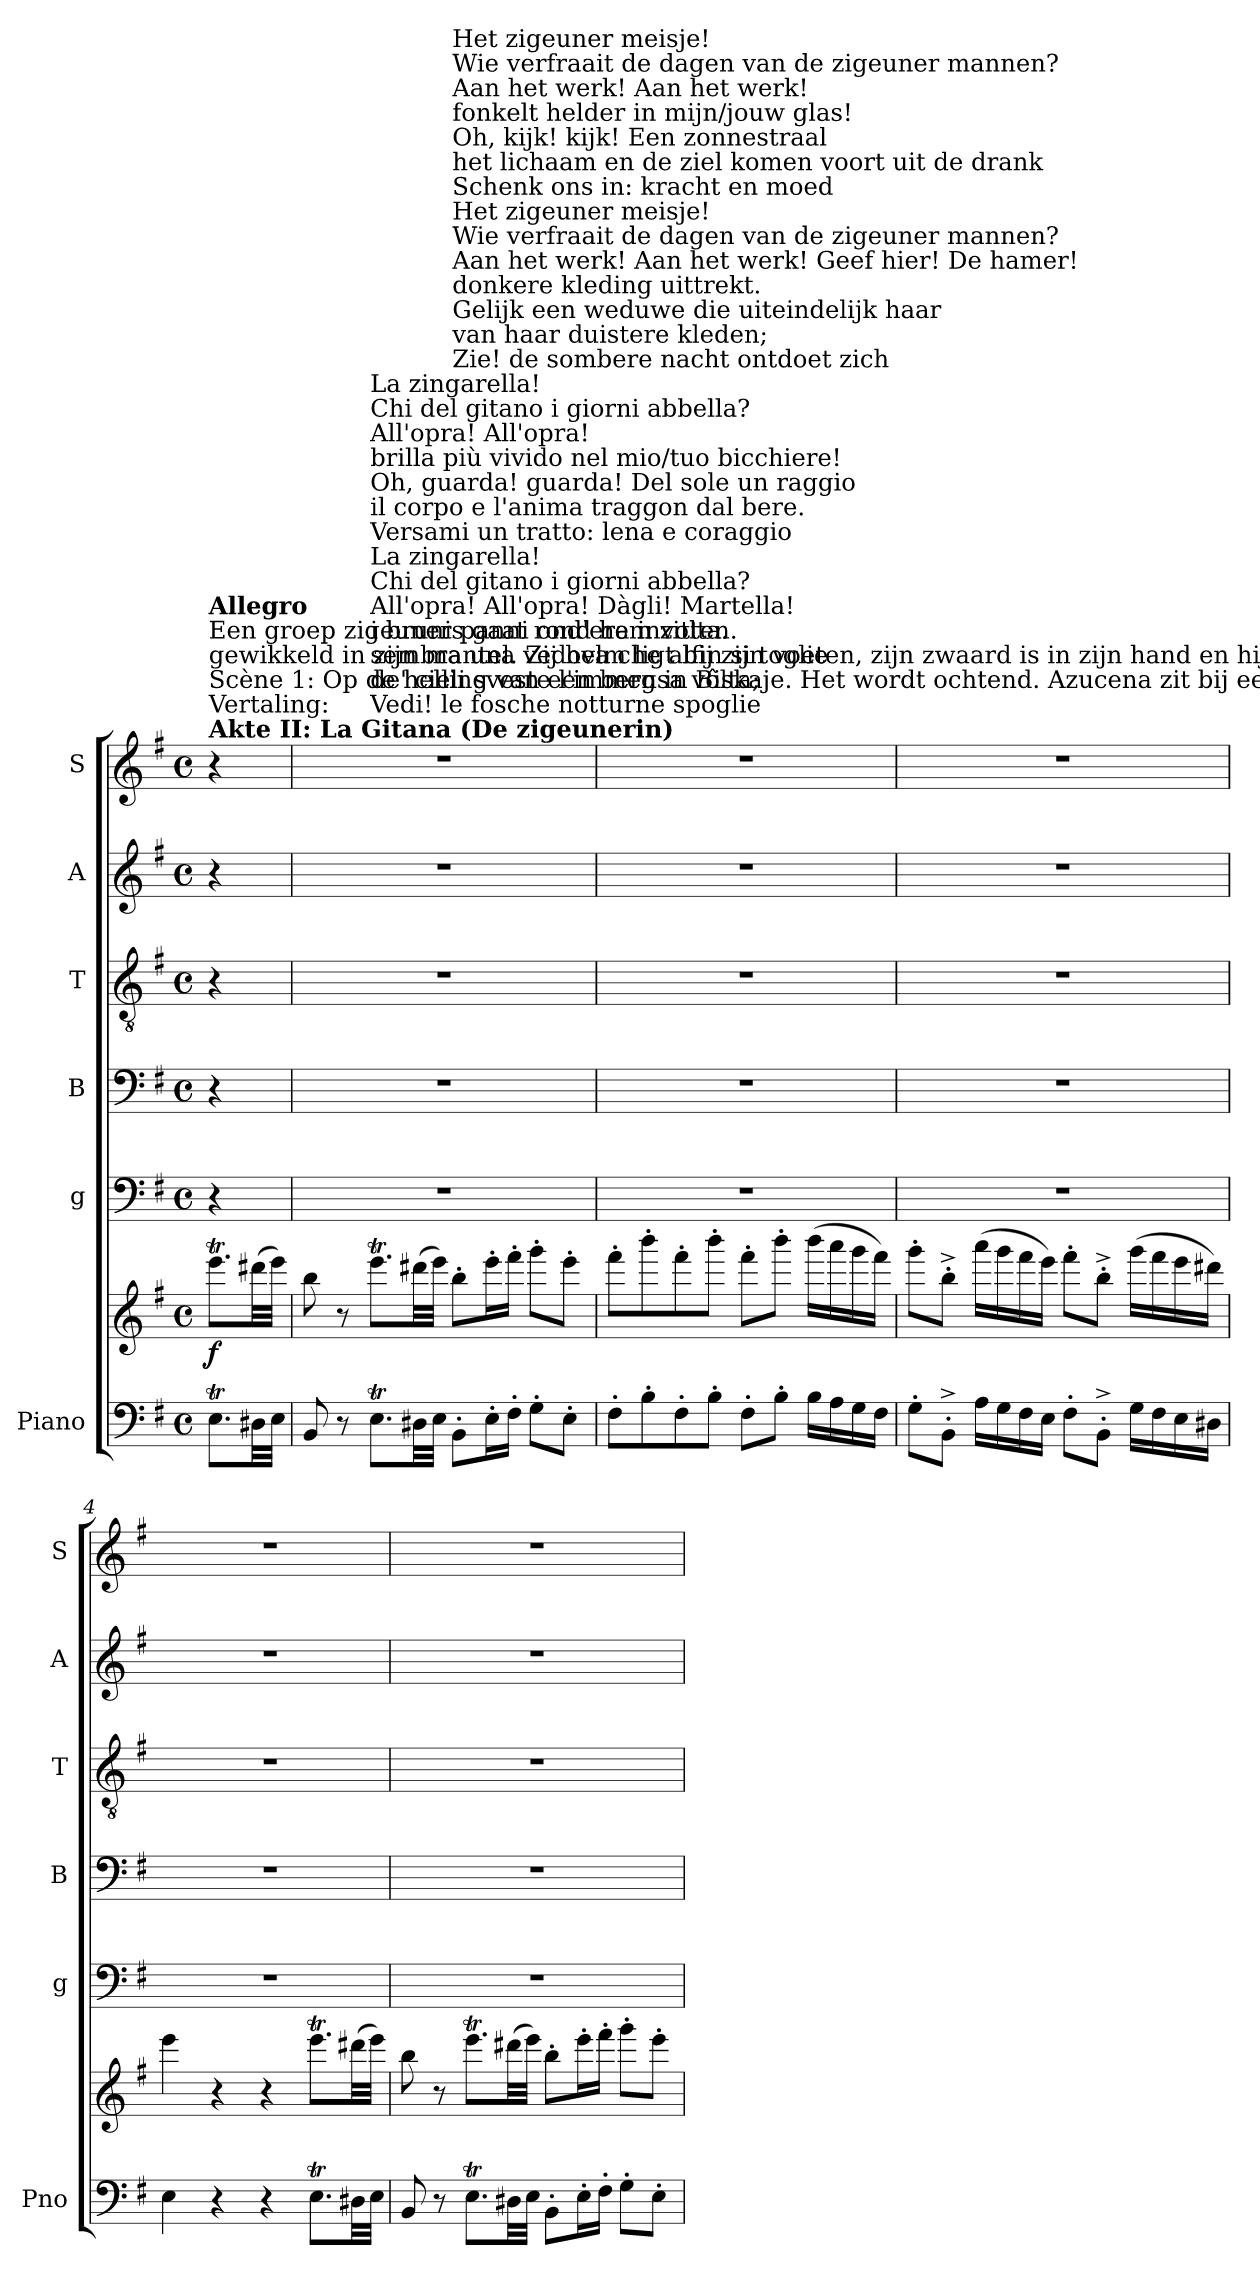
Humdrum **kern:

**kern	**kern	**dynam	**kern	**kern	**kern	**kern	**kern
*part6	*part6	*part6	*part5	*part4	*part3	*part2	*part1
*staff7	*staff6	*staff6/7	*staff5	*staff4	*staff3	*staff2	*staff1
*I"Piano	*	*	*I"g	*I"B	*I"T	*I"A	*I"S
*I'Pno	*	*	*I'g	*I'B	*I'T	*I'A	*I'S
*clefF4	*clefG2	*	*clefF4	*clefF4	*clefGv2	*clefG2	*clefG2
*k[f#]	*k[f#]	*	*k[f#]	*k[f#]	*k[f#]	*k[f#]	*k[f#]
*M4/4	*M4/4	*	*M4/4	*M4/4	*M4/4	*M4/4	*M4/4
*met(c)	*met(c)	*	*met(c)	*met(c)	*met(c)	*met(c)	*met(c)
*MM138	*MM138	*	*MM138	*MM138	*MM138	*MM138	*MM138
=	=	=	=	=	=	=	=
!	!	!	!	!	!	!	!LO:TX:B:t=Akte II&colon; La Gitana (De zigeunerin)
!	!	!	!	!	!	!	!LO:TX:t=Vertaling&colon;
!	!	!	!	!	!	!	!LO:TX:t=Scène 1&colon; Op de helling van een berg in Biskaje. Het wordt ochtend. Azucena zit bij een groot vuur. Manrico ligt gestrekt naast haar,
!	!	!	!	!	!	!	!LO:TX:t=gewikkeld in zijn mantel. Zij helm ligt bij zijn voeten, zijn zwaard is in zijn hand en hij staart er bewegingloos naar.
!	!	!	!	!	!	!	!LO:TX:t=Een groep zigeuners gaat rond hem zitten.
!	!	!	!	!	!	!	!LO:TX:a:B:t=Allegro
!	!	!LO:DY:b	!	!	!	!	!
8.ET\L	8.eeeT\L	f	4r	4r	4r	4r	4r
32D#X\LL	(>32ddd#X\LL	.	.	.	.	.	.
32E\JJJ	32eee\JJJ)	.	.	.	.	.	.
=1	=1	=1	=1	=1	=1	=1	=1
*	*	*	*	*	*	*	*^
*	*	*	*	*	*	*	*	*^
8BB/	8bb\	.	1r	1r	1r	1r	1r	4ryy	2ryy
8r	8r	.	.	.	.	.	.	.	.
!	!	!	!	!	!	!	!	!LO:TX:t=Vedi! le fosche notturne spoglie	!
!	!	!	!	!	!	!	!	!LO:TX:t=de' cieli sveste l'immensa vôlta;	!
!	!	!	!	!	!	!	!	!LO:TX:t=sembra una vedova che alfin si toglie	!
!	!	!	!	!	!	!	!	!LO:TX:t=i bruni panni ond'era involta.	!
!	!	!	!	!	!	!	!	!LO:TX:t=All'opra! All'opra! Dàgli! Martella!	!
!	!	!	!	!	!	!	!	!LO:TX:t=Chi del gitano i giorni abbella?	!
!	!	!	!	!	!	!	!	!LO:TX:t=La zingarella!	!
!	!	!	!	!	!	!	!	!LO:TX:t=Versami un tratto&colon; lena e coraggio	!
!	!	!	!	!	!	!	!	!LO:TX:t=il corpo e l'anima traggon dal bere.	!
!	!	!	!	!	!	!	!	!LO:TX:t=Oh, guarda! guarda! Del sole un raggio	!
!	!	!	!	!	!	!	!	!LO:TX:t=brilla più vivido nel mio/tuo bicchiere!	!
!	!	!	!	!	!	!	!	!LO:TX:t=All'opra! All'opra!	!
!	!	!	!	!	!	!	!	!LO:TX:t=Chi del gitano i giorni abbella?	!
!	!	!	!	!	!	!	!	!LO:TX:t=La zingarella!	!
8.ET\L	8.eeeT\L	.	.	.	.	.	.	2.ryy	.
32D#X\LL	(>32ddd#X\LL	.	.	.	.	.	.	.	.
32E\JJJ	32eee\JJJ)	.	.	.	.	.	.	.	.
!	!	!	!	!	!	!	!	!	!LO:TX:t=Zie! de sombere nacht ontdoet zich
!	!	!	!	!	!	!	!	!	!LO:TX:t=van haar duistere kleden;
!	!	!	!	!	!	!	!	!	!LO:TX:t=Gelijk een weduwe die uiteindelijk haar
!	!	!	!	!	!	!	!	!	!LO:TX:t=donkere kleding uittrekt.
!	!	!	!	!	!	!	!	!	!LO:TX:t=Aan het werk! Aan het werk! Geef hier! De hamer!
!	!	!	!	!	!	!	!	!	!LO:TX:t=Wie verfraait de dagen van de zigeuner mannen?
!	!	!	!	!	!	!	!	!	!LO:TX:t=Het zigeuner meisje!
!	!	!	!	!	!	!	!	!	!LO:TX:t=Schenk ons in&colon; kracht en moed
!	!	!	!	!	!	!	!	!	!LO:TX:t=het lichaam en de ziel komen voort uit de drank
!	!	!	!	!	!	!	!	!	!LO:TX:t=Oh, kijk! kijk! Een zonnestraal
!	!	!	!	!	!	!	!	!	!LO:TX:t=fonkelt helder in mijn/jouw glas!
!	!	!	!	!	!	!	!	!	!LO:TX:t=Aan het werk! Aan het werk!
!	!	!	!	!	!	!	!	!	!LO:TX:t=Wie verfraait de dagen van de zigeuner mannen?
!	!	!	!	!	!	!	!	!	!LO:TX:t=Het zigeuner meisje!
8BB'\L	8bb'\L	.	.	.	.	.	.	.	2ryy
16E'\L	16eee'\L	.	.	.	.	.	.	.	.
16F#'\JJ	16fff#'\JJ	.	.	.	.	.	.	.	.
8G'\L	8ggg'\L	.	.	.	.	.	.	.	.
8E'\J	8eee'\J	.	.	.	.	.	.	.	.
*	*	*	*	*	*	*	*v	*v	*v
=2	=2	=2	=2	=2	=2	=2	=2
8F#'\L	8fff#'\L	.	1r	1r	1r	1r	1r
8B'\	8bbb'\	.	.	.	.	.	.
8F#'\	8fff#'\	.	.	.	.	.	.
8B'\J	8bbb'\J	.	.	.	.	.	.
8F#'\L	8fff#'\L	.	.	.	.	.	.
8B'\J	8bbb'\J	.	.	.	.	.	.
16B\LL	(>16bbb\LL	.	.	.	.	.	.
16A\	16aaa\	.	.	.	.	.	.
16G\	16ggg\	.	.	.	.	.	.
16F#\JJ	16fff#\JJ)	.	.	.	.	.	.
=3	=3	=3	=3	=3	=3	=3	=3
8G'\L	8ggg'\L	.	1r	1r	1r	1r	1r
8BB'^\J	8bb'^\J	.	.	.	.	.	.
16A\LL	(>16aaa\LL	.	.	.	.	.	.
16G\	16ggg\	.	.	.	.	.	.
16F#\	16fff#\	.	.	.	.	.	.
16E\JJ	16eee\JJ)	.	.	.	.	.	.
8F#'\L	8fff#'\L	.	.	.	.	.	.
8BB'^\J	8bb'^\J	.	.	.	.	.	.
16G\LL	(>16ggg\LL	.	.	.	.	.	.
16F#\	16fff#\	.	.	.	.	.	.
16E\	16eee\	.	.	.	.	.	.
16D#X\JJ	16ddd#X\JJ)	.	.	.	.	.	.
=4	=4	=4	=4	=4	=4	=4	=4
4E\	4eee\	.	1r	1r	1r	1r	1r
4r	4r	.	.	.	.	.	.
4r	4r	.	.	.	.	.	.
8.ET\L	8.eeeT\L	.	.	.	.	.	.
32D#X\LL	(>32ddd#X\LL	.	.	.	.	.	.
32E\JJJ	32eee\JJJ)	.	.	.	.	.	.
!!LO:LB:g=z
=5	=5	=5	=5	=5	=5	=5	=5
8BB/	8bb\	.	1r	1r	1r	1r	1r
8r	8r	.	.	.	.	.	.
8.ET\L	8.eeeT\L	.	.	.	.	.	.
32D#X\LL	(>32ddd#X\LL	.	.	.	.	.	.
32E\JJJ	32eee\JJJ)	.	.	.	.	.	.
8BB'\L	8bb'\L	.	.	.	.	.	.
16E'\L	16eee'\L	.	.	.	.	.	.
16F#'\JJ	16fff#'\JJ	.	.	.	.	.	.
8G'\L	8ggg'\L	.	.	.	.	.	.
8E'\J	8eee'\J	.	.	.	.	.	.
=	=	=	=	=	=	=	=
*-	*-	*-	*-	*-	*-	*-	*-
